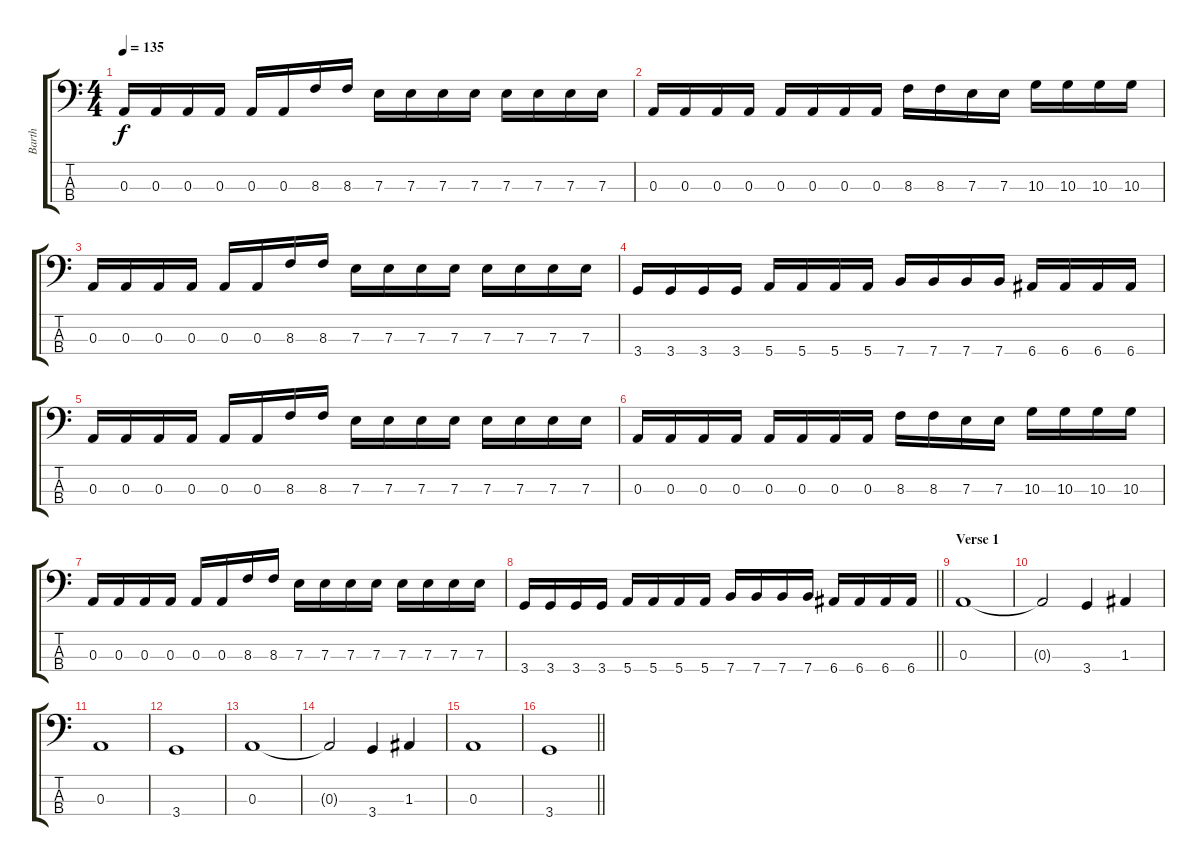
\track ("Barth" "Barth") {instrument electricbasspick}
\staff {score tabs}
\tuning (G2 D2 A1 E1) {hide}
\ts (4 4)
\tempo 135
\clef f4
\ks c
0.3.16{dy f instrument electricbasspick} 0.3.16 0.3.16 0.3.16 0.3.16 0.3.16 8.3.16 8.3.16 7.3.16 7.3.16 7.3.16 7.3.16 7.3.16 7.3.16 7.3.16 7.3.16 |
0.3.16 0.3.16 0.3.16 0.3.16 0.3.16 0.3.16 0.3.16 0.3.16 8.3.16 8.3.16 7.3.16 7.3.16 10.3.16 10.3.16 10.3.16 10.3.16 |
0.3.16 0.3.16 0.3.16 0.3.16 0.3.16 0.3.16 8.3.16 8.3.16 7.3.16 7.3.16 7.3.16 7.3.16 7.3.16 7.3.16 7.3.16 7.3.16 |
3.4.16 3.4.16 3.4.16 3.4.16 5.4.16 5.4.16 5.4.16 5.4.16 7.4.16 7.4.16 7.4.16 7.4.16 6.4.16 6.4.16 6.4.16 6.4.16 |
0.3.16 0.3.16 0.3.16 0.3.16 0.3.16 0.3.16 8.3.16 8.3.16 7.3.16 7.3.16 7.3.16 7.3.16 7.3.16 7.3.16 7.3.16 7.3.16 |
0.3.16 0.3.16 0.3.16 0.3.16 0.3.16 0.3.16 0.3.16 0.3.16 8.3.16 8.3.16 7.3.16 7.3.16 10.3.16 10.3.16 10.3.16 10.3.16 |
0.3.16 0.3.16 0.3.16 0.3.16 0.3.16 0.3.16 8.3.16 8.3.16 7.3.16 7.3.16 7.3.16 7.3.16 7.3.16 7.3.16 7.3.16 7.3.16 |
\barLineRight lightlight
3.4.16 3.4.16 3.4.16 3.4.16 5.4.16 5.4.16 5.4.16 5.4.16 7.4.16 7.4.16 7.4.16 7.4.16 6.4.16 6.4.16 6.4.16 6.4.16 |
\section ("" "Verse 1")
0.3.1 |
0.3{t}.2 3.4.4 1.3.4 |
0.3.1 |
3.4.1 |
0.3.1 |
0.3{t}.2 3.4.4 1.3.4 |
0.3.1 |
\barLineRight lightlight
3.4.1
